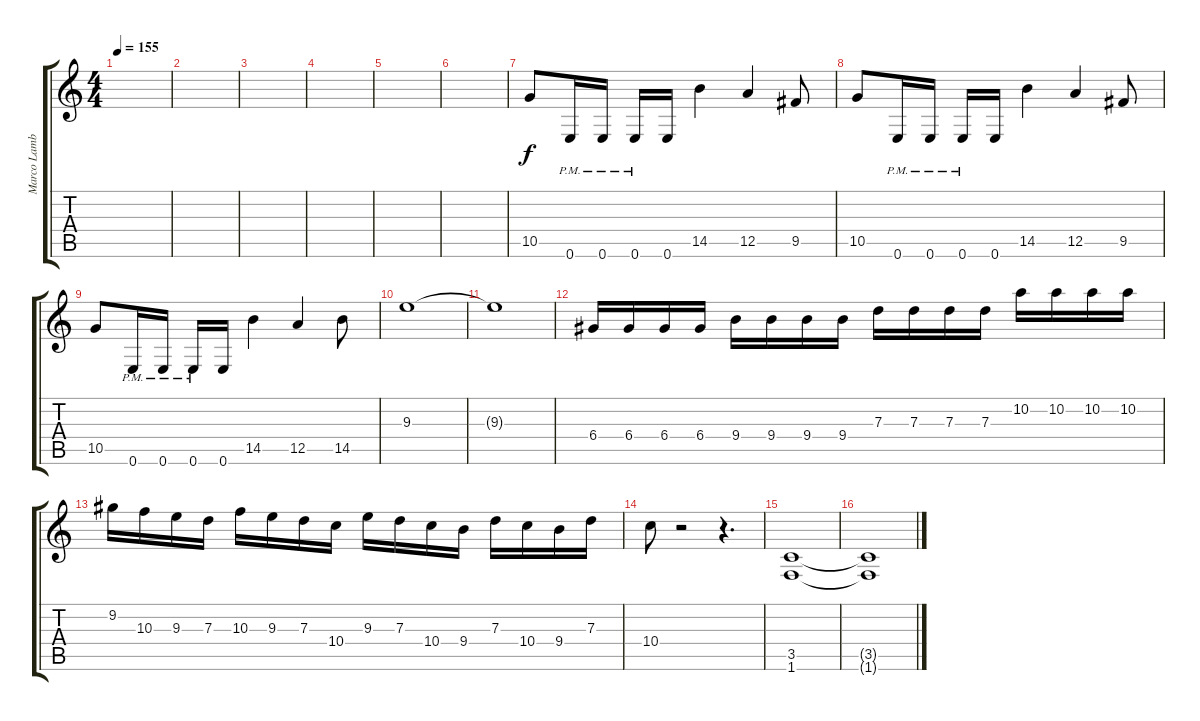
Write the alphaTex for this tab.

\track ("Marco Lambert" "Marco Lamb") {instrument overdrivenguitar}
\staff {score tabs}
\tuning (E4 B3 G3 D3 A2 E2) {hide}
\ts (4 4)
\tempo 155
\clef g2
\ks c
|
|
|
|
|
|
10.5.8 0.6{pm}.16 0.6{pm}.16 0.6{pm}.16 0.6.16 14.5.4 12.5.4 9.5.8 |
10.5.8 0.6{pm}.16 0.6{pm}.16 0.6{pm}.16 0.6.16 14.5.4 12.5.4 9.5.8 |
10.5.8 0.6{pm}.16 0.6{pm}.16 0.6{pm}.16 0.6.16 14.5.4 12.5.4 14.5.8 |
9.3.1 |
9.3{t}.1 |
6.4.16 6.4.16 6.4.16 6.4.16 9.4.16 9.4.16 9.4.16 9.4.16 7.3.16 7.3.16 7.3.16 7.3.16 10.2.16 10.2.16 10.2.16 10.2.16 |
9.2.16 10.3.16 9.3.16 7.3.16 10.3.16 9.3.16 7.3.16 10.4.16 9.3.16 7.3.16 10.4.16 9.4.16 7.3.16 10.4.16 9.4.16 7.3.16 |
10.4.8 r.2 r.4{d} |
(3.5 1.6).1 |
(3.5{t} 1.6{t}).1
